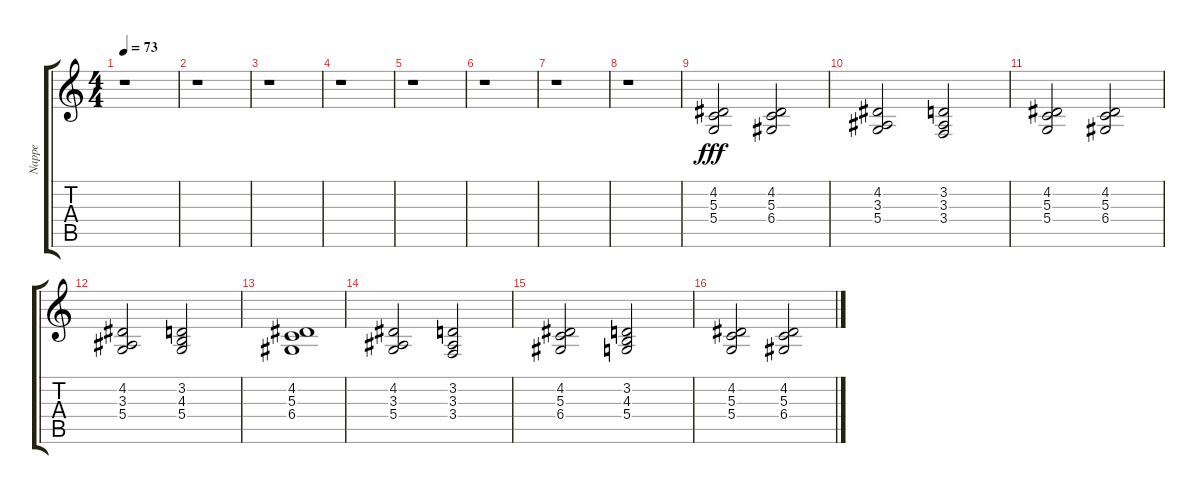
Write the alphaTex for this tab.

\track ("Nappe" "Nappe") {instrument tremolostrings}
\staff {score tabs}
\tuning (E4 B3 G3 D3 A2 E2) {hide}
\ts (4 4)
\tempo 73
\clef g2
\ks c
r.1{dy fff} |
r.1 |
r.1 |
r.1 |
r.1 |
r.1 |
r.1 |
r.1 |
(4.2 5.3 5.4).2 (4.2 5.3 6.4).2 |
(4.2 3.3 5.4).2 (3.2 3.3 3.4).2 |
(4.2 5.3 5.4).2 (4.2 5.3 6.4).2 |
(4.2 3.3 5.4).2 (3.2 4.3 5.4).2 |
(4.2 5.3 6.4).1 |
(4.2 3.3 5.4).2 (3.2 3.3 3.4).2 |
(4.2 5.3 6.4).2 (3.2 4.3 5.4).2 |
(4.2 5.3 5.4).2 (4.2 5.3 6.4).2
